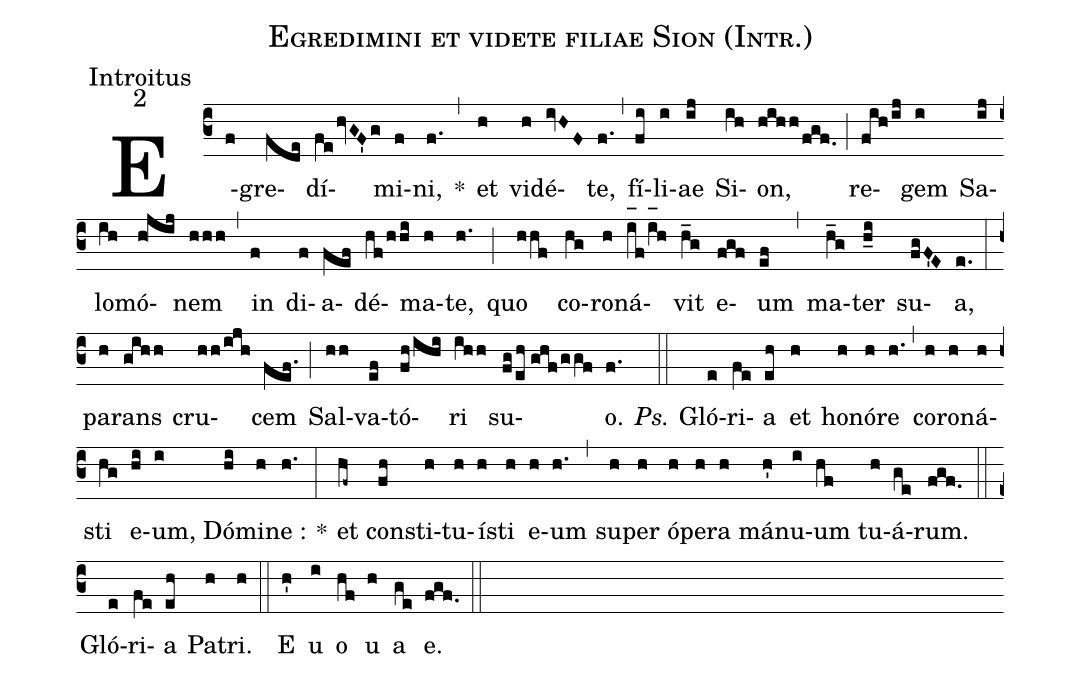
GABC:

name:Egredimini et videte filiae Sion (Intr.);
office-part:Introitus;
mode:2;
%%
(c3) E(f)gre(fde)dí(fehvGF'g)mi(f)ni,(f.) *(,) et(h) vi(h)dé(ivHF)te,(f.) (,) fí(fi)li(i)ae(ij) Si(ih)on,(hihh/fgf.) (;) re(fih/ij)gem(i) Sa(ij)lo(ih)mó(h!jij)nem(hhh) (,) in(f) di(f)a(fef)dé(hf/hhi)ma(h)te,(h.) (;) quo(hhf) co(hg)ro(h)ná(i_[oh:h]f/i_[oh:h]h)vit(h_g) e(fgf)um(ef) (,) ma(h_g)ter(h_i) su(fgF'E)a,(e.) (:) pa(h)rans(gihh) cru(hh/ijh)cem(fef.) (;) Sal(hh)va(ef)tó(fh/ihi)ri(ihh) su(fg/eh//ghf/ggf)o.(f.) (::) <i>Ps.</i> Gló(e)ri(fe)a(eh) et(h) ho(h)nó(h)re(h.) (,) co(h)ro(h)ná(h)sti(hg) e(hi)um,(i) Dó(hi)mi(h)ne :(h.) *(:) et(hf~) con(fh)sti(h)tu(h)í(h)sti(h) e(h)um(h.) (,) su(h)per(h) ó(h)pe(h)ra(h) má(h')nu(i)um(hf) tu(h)á(ge)rum.(fgf.) (::) Gló(e)ri(fe)a(eh) Pa(h)tri.(h) (::) <eu>E(h') u(i) o(hf) u(h) a(ge) e.</eu>(fgf.) (::)
